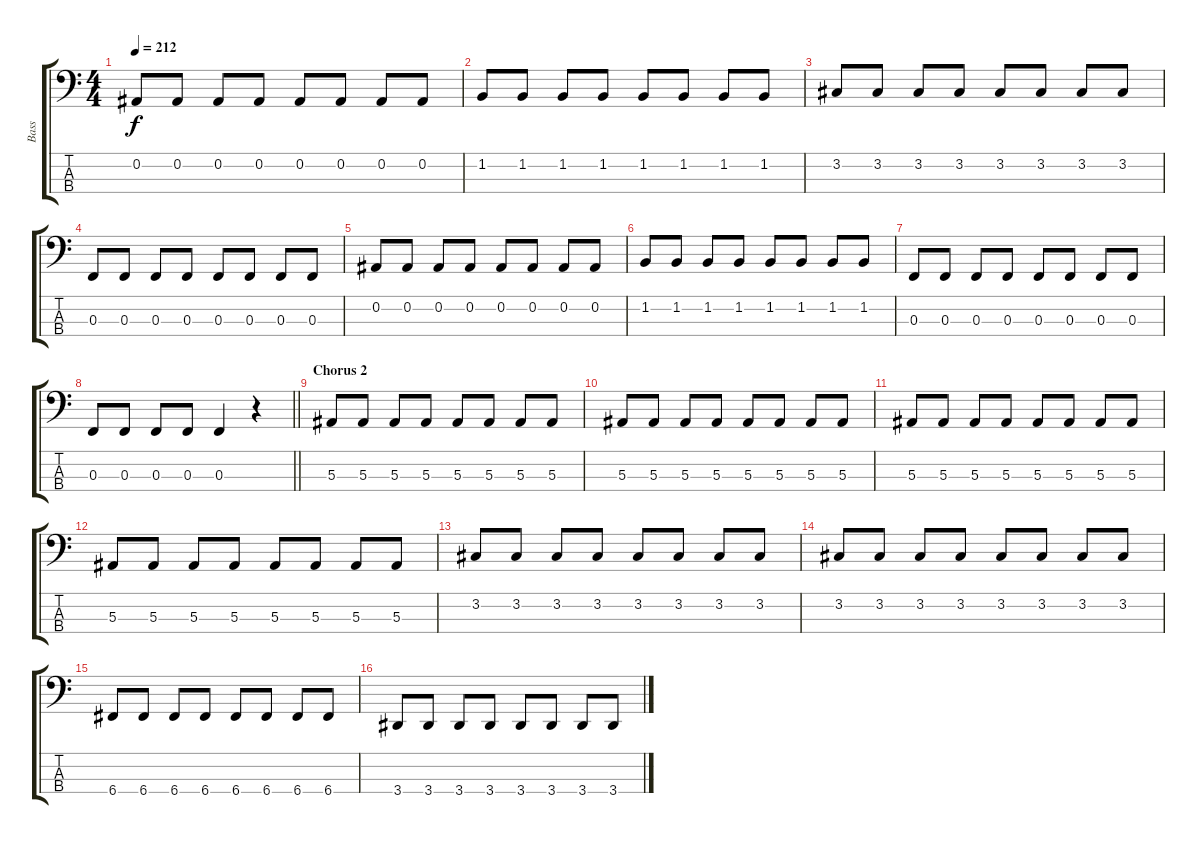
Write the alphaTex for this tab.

\track ("Bass" "Bass") {instrument electricbasspick}
\staff {score tabs}
\tuning (Eb2 Bb1 F1 C1) {hide}
\ts (4 4)
\tempo 212
\clef f4
\ks c
0.2.8{dy f} 0.2.8 0.2.8 0.2.8 0.2.8 0.2.8 0.2.8 0.2.8 |
1.2.8 1.2.8 1.2.8 1.2.8 1.2.8 1.2.8 1.2.8 1.2.8 |
3.2.8 3.2.8 3.2.8 3.2.8 3.2.8 3.2.8 3.2.8 3.2.8 |
0.3.8 0.3.8 0.3.8 0.3.8 0.3.8 0.3.8 0.3.8 0.3.8 |
0.2.8 0.2.8 0.2.8 0.2.8 0.2.8 0.2.8 0.2.8 0.2.8 |
1.2.8 1.2.8 1.2.8 1.2.8 1.2.8 1.2.8 1.2.8 1.2.8 |
0.3.8 0.3.8 0.3.8 0.3.8 0.3.8 0.3.8 0.3.8 0.3.8 |
\barLineRight lightlight
0.3.8 0.3.8 0.3.8 0.3.8 0.3.4 r.4 |
\section ("" "Chorus 2")
5.3.8 5.3.8 5.3.8 5.3.8 5.3.8 5.3.8 5.3.8 5.3.8 |
5.3.8 5.3.8 5.3.8 5.3.8 5.3.8 5.3.8 5.3.8 5.3.8 |
5.3.8 5.3.8 5.3.8 5.3.8 5.3.8 5.3.8 5.3.8 5.3.8 |
5.3.8 5.3.8 5.3.8 5.3.8 5.3.8 5.3.8 5.3.8 5.3.8 |
3.2.8 3.2.8 3.2.8 3.2.8 3.2.8 3.2.8 3.2.8 3.2.8 |
3.2.8 3.2.8 3.2.8 3.2.8 3.2.8 3.2.8 3.2.8 3.2.8 |
6.4.8 6.4.8 6.4.8 6.4.8 6.4.8 6.4.8 6.4.8 6.4.8 |
3.4.8 3.4.8 3.4.8 3.4.8 3.4.8 3.4.8 3.4.8 3.4.8
